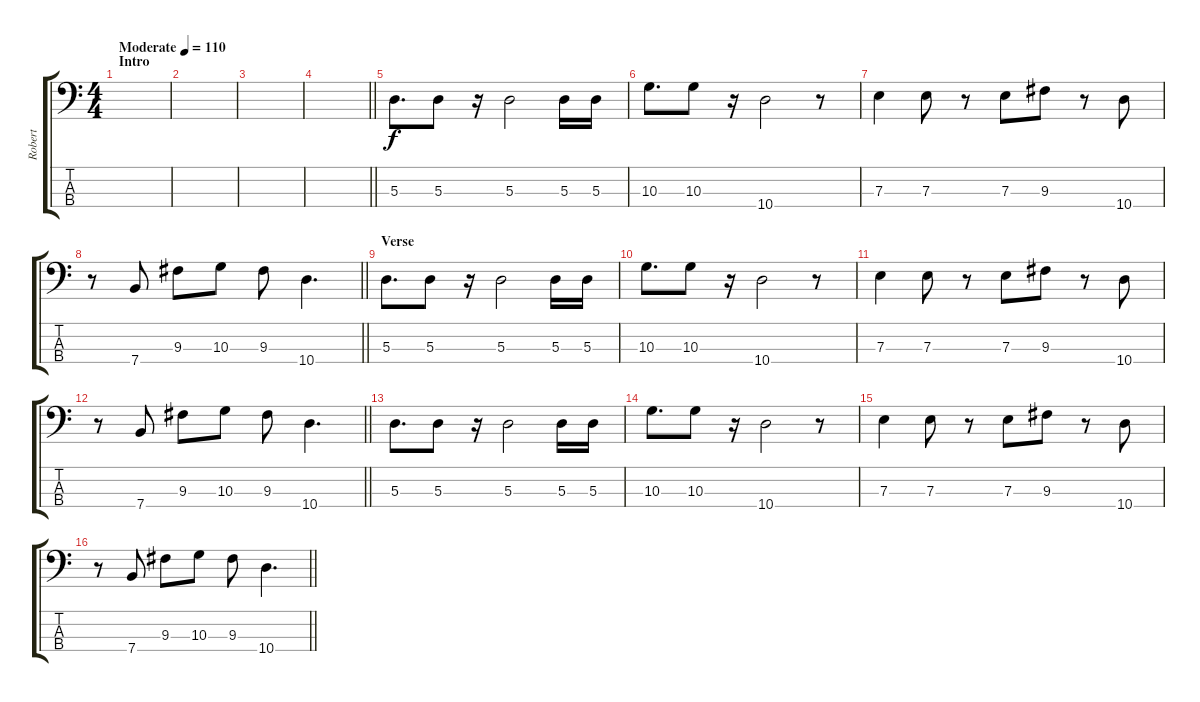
\track ("Robert" "Robert") {instrument electricbassfinger}
\staff {score tabs}
\tuning (G2 D2 A1 E1) {hide}
\ts (4 4)
\section ("" "Intro")
\tempo (110 "Moderate")
\clef f4
\ks c
|
|
|
\barLineRight lightlight
|
5.3.8{d} 5.3.8 r.16 5.3.2 5.3.16 5.3.16 |
10.3.8{d} 10.3.8 r.16 10.4.2 r.8 |
7.3.4 7.3.8 r.8 7.3.8 9.3.8 r.8 10.4.8 |
\barLineRight lightlight
r.8 7.4.8 9.3.8 10.3.8 9.3.8 10.4.4{d} |
\section ("" "Verse")
5.3.8{d} 5.3.8 r.16 5.3.2 5.3.16 5.3.16 |
10.3.8{d} 10.3.8 r.16 10.4.2 r.8 |
7.3.4 7.3.8 r.8 7.3.8 9.3.8 r.8 10.4.8 |
\barLineRight lightlight
r.8 7.4.8 9.3.8 10.3.8 9.3.8 10.4.4{d} |
5.3.8{d} 5.3.8 r.16 5.3.2 5.3.16 5.3.16 |
10.3.8{d} 10.3.8 r.16 10.4.2 r.8 |
7.3.4 7.3.8 r.8 7.3.8 9.3.8 r.8 10.4.8 |
\barLineRight lightlight
r.8 7.4.8 9.3.8 10.3.8 9.3.8 10.4.4{d}
